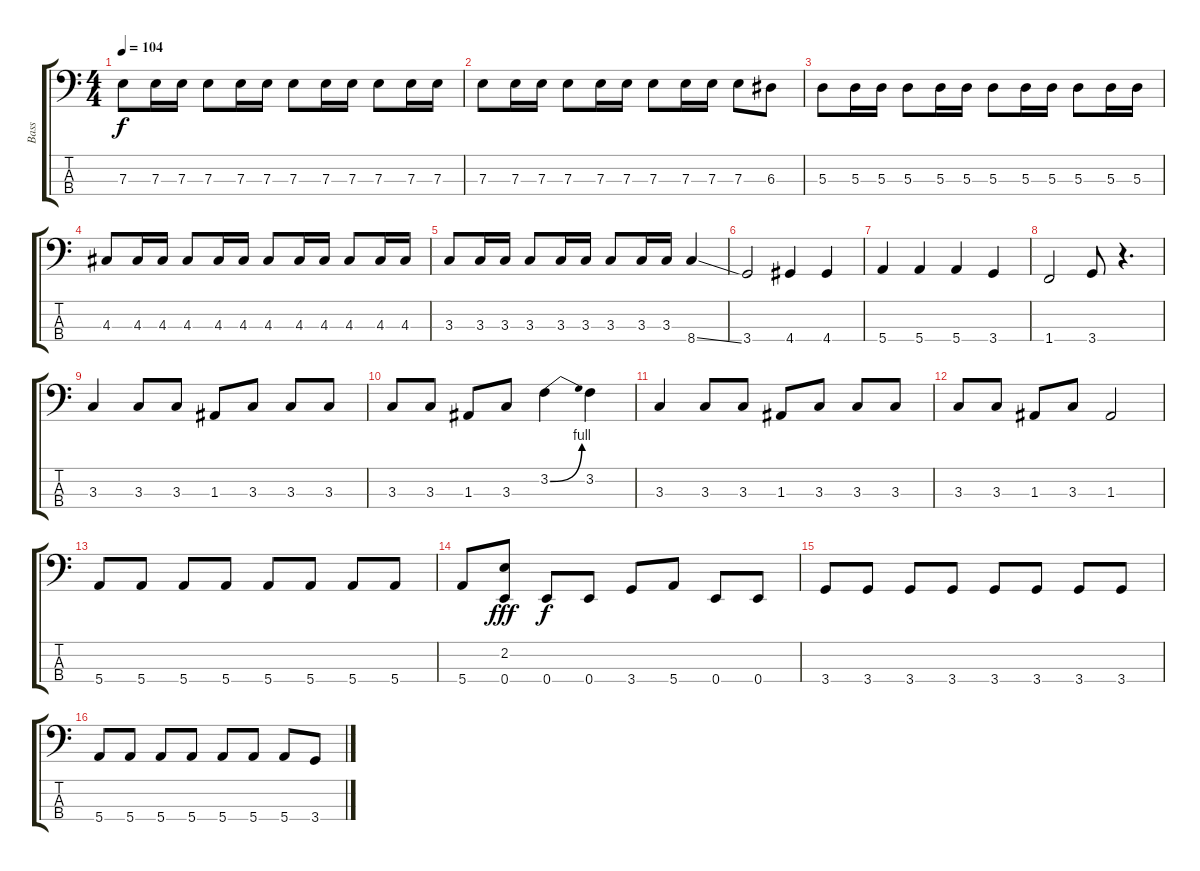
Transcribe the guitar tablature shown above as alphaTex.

\track ("Bass" "Bass") {instrument electricbassfinger}
\staff {score tabs}
\tuning (G2 D2 A1 E1) {hide}
\ts (4 4)
\tempo 104
\clef f4
\ks c
7.3.8{dy f} 7.3.16 7.3.16 7.3.8 7.3.16 7.3.16 7.3.8 7.3.16 7.3.16 7.3.8 7.3.16 7.3.16 |
7.3.8 7.3.16 7.3.16 7.3.8 7.3.16 7.3.16 7.3.8 7.3.16 7.3.16 7.3.8 6.3.8 |
5.3.8 5.3.16 5.3.16 5.3.8 5.3.16 5.3.16 5.3.8 5.3.16 5.3.16 5.3.8 5.3.16 5.3.16 |
4.3.8 4.3.16 4.3.16 4.3.8 4.3.16 4.3.16 4.3.8 4.3.16 4.3.16 4.3.8 4.3.16 4.3.16 |
3.3.8 3.3.16 3.3.16 3.3.8 3.3.16 3.3.16 3.3.8 3.3.16 3.3.16 8.4{ss}.4 |
3.4.2 4.4.4 4.4.4 |
5.4.4 5.4.4 5.4.4 3.4.4 |
1.4.2 3.4.8 r.4{d} |
3.3.4 3.3.8 3.3.8 1.3.8 3.3.8 3.3.8 3.3.8 |
3.3.8 3.3.8 1.3.8 3.3.8 3.2{be (bend 0 0 60 4)}.4 3.2.4 |
3.3.4 3.3.8 3.3.8 1.3.8 3.3.8 3.3.8 3.3.8 |
3.3.8 3.3.8 1.3.8 3.3.8 1.3.2 |
5.4.8 5.4.8 5.4.8 5.4.8 5.4.8 5.4.8 5.4.8 5.4.8 |
5.4.8 (2.2 0.4).8{dy fff} 0.4.8{dy f} 0.4.8 3.4.8 5.4.8 0.4.8 0.4.8 |
3.4.8 3.4.8 3.4.8 3.4.8 3.4.8 3.4.8 3.4.8 3.4.8 |
5.4.8 5.4.8 5.4.8 5.4.8 5.4.8 5.4.8 5.4.8 3.4.8
